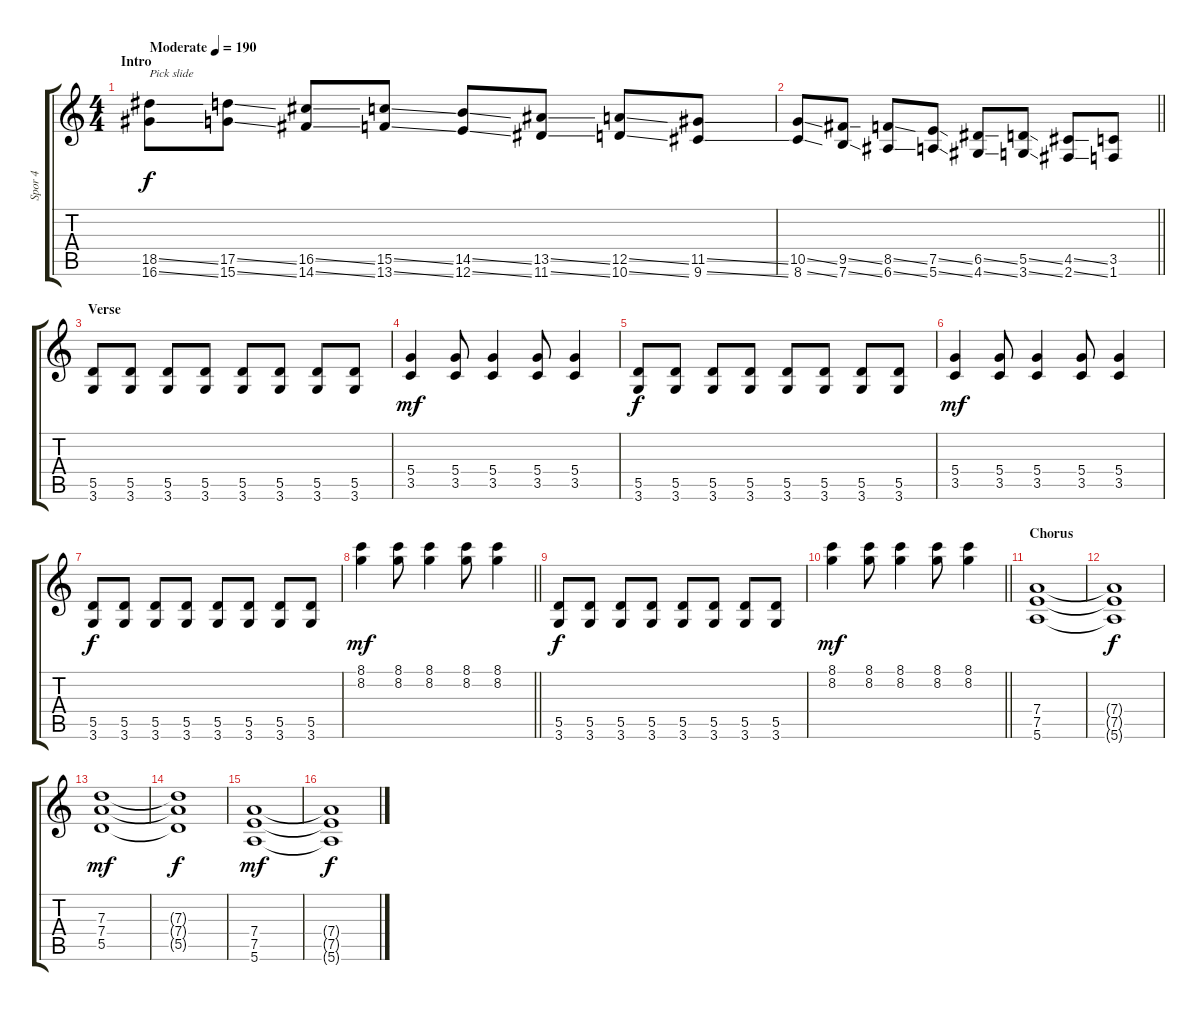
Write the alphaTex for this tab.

\track ("Spor 4" "Spor 4") {instrument overdrivenguitar}
\staff {score tabs}
\tuning (E4 B3 G3 D3 A2 E2) {hide}
\ts (4 4)
\section ("" "Intro")
\tempo (190 "Moderate")
\clef g2
\ks c
(18.5{ss} 16.6{ss}).8{txt "Pick slide" dy f instrument overdrivenguitar} (17.5{ss} 15.6{ss}).8 (16.5{ss} 14.6{ss}).8 (15.5{ss} 13.6{ss}).8 (14.5{ss} 12.6{ss}).8 (13.5{ss} 11.6{ss}).8 (12.5{ss} 10.6{ss}).8 (11.5{ss} 9.6{ss}).8 |
\barLineRight lightlight
(10.5{ss} 8.6{ss}).8 (9.5{ss} 7.6{ss}).8 (8.5{ss} 6.6{ss}).8 (7.5{ss} 5.6{ss}).8 (6.5{ss} 4.6{ss}).8 (5.5{ss} 3.6{ss}).8 (4.5{ss} 2.6{ss}).8 (3.5 1.6).8 |
\section ("" "Verse")
(5.5 3.6).8{volume 6} (5.5 3.6).8 (5.5 3.6).8 (5.5 3.6).8 (5.5 3.6).8 (5.5 3.6).8 (5.5 3.6).8 (5.5 3.6).8 |
(5.4 3.5).4{dy mf} (5.4 3.5).8 (5.4 3.5).4 (5.4 3.5).8 (5.4 3.5).4 |
(5.5 3.6).8{dy f} (5.5 3.6).8 (5.5 3.6).8 (5.5 3.6).8 (5.5 3.6).8 (5.5 3.6).8 (5.5 3.6).8 (5.5 3.6).8 |
(5.4 3.5).4{dy mf} (5.4 3.5).8 (5.4 3.5).4 (5.4 3.5).8 (5.4 3.5).4 |
(5.5 3.6).8{dy f} (5.5 3.6).8 (5.5 3.6).8 (5.5 3.6).8 (5.5 3.6).8 (5.5 3.6).8 (5.5 3.6).8 (5.5 3.6).8 |
\barLineRight lightlight
(8.1 8.2).4{dy mf} (8.1 8.2).8 (8.1 8.2).4 (8.1 8.2).8 (8.1 8.2).4 |
(5.5 3.6).8{dy f} (5.5 3.6).8 (5.5 3.6).8 (5.5 3.6).8 (5.5 3.6).8 (5.5 3.6).8 (5.5 3.6).8 (5.5 3.6).8 |
\barLineRight lightlight
(8.1 8.2).4{dy mf} (8.1 8.2).8 (8.1 8.2).4 (8.1 8.2).8 (8.1 8.2).4 |
\section ("" "Chorus")
(7.4 7.5 5.6).1 |
(7.4{t} 7.5{t} 5.6{t}).1{dy f} |
(7.3 7.4 5.5).1{dy mf} |
(7.3{t} 7.4{t} 5.5{t}).1{dy f} |
(7.4 7.5 5.6).1{dy mf} |
(7.4{t} 7.5{t} 5.6{t}).1{dy f}
